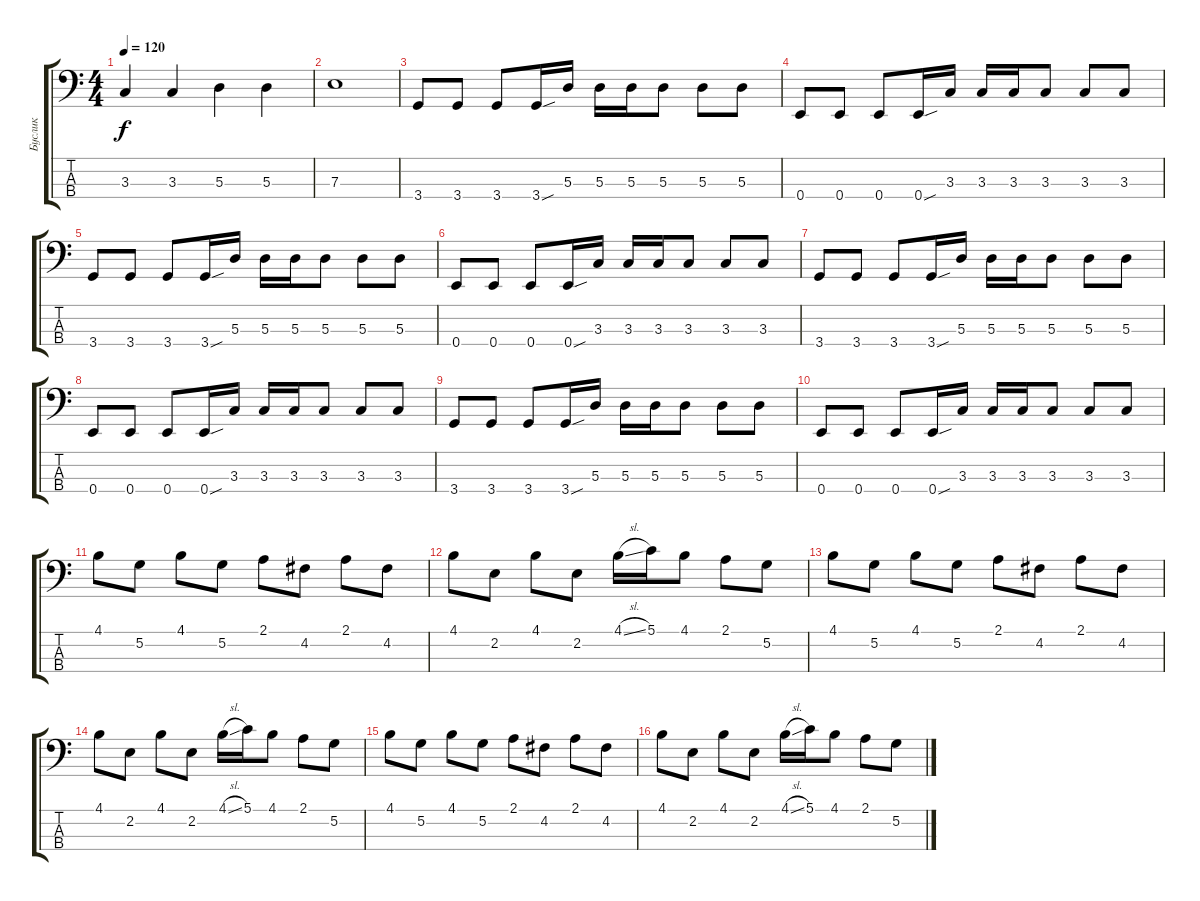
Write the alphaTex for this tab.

\track ("Буслик" "Буслик") {instrument electricbasspick}
\staff {score tabs}
\tuning (G2 D2 A1 E1) {hide}
\ts (4 4)
\tempo 120
\clef f4
\ks c
3.3.4{dy f} 3.3.4 5.3.4 5.3.4 |
7.3.1 |
3.4.8 3.4.8 3.4.8 3.4{sou}.16 5.3.16 5.3.16 5.3.16 5.3.8 5.3.8 5.3.8 |
0.4.8 0.4.8 0.4.8 0.4{sou}.16 3.3.16 3.3.16 3.3.16 3.3.8 3.3.8 3.3.8 |
3.4.8 3.4.8 3.4.8 3.4{sou}.16 5.3.16 5.3.16 5.3.16 5.3.8 5.3.8 5.3.8 |
0.4.8 0.4.8 0.4.8 0.4{sou}.16 3.3.16 3.3.16 3.3.16 3.3.8 3.3.8 3.3.8 |
3.4.8 3.4.8 3.4.8 3.4{sou}.16 5.3.16 5.3.16 5.3.16 5.3.8 5.3.8 5.3.8 |
0.4.8 0.4.8 0.4.8 0.4{sou}.16 3.3.16 3.3.16 3.3.16 3.3.8 3.3.8 3.3.8 |
3.4.8 3.4.8 3.4.8 3.4{sou}.16 5.3.16 5.3.16 5.3.16 5.3.8 5.3.8 5.3.8 |
0.4.8 0.4.8 0.4.8 0.4{sou}.16 3.3.16 3.3.16 3.3.16 3.3.8 3.3.8 3.3.8 |
4.1.8 5.2.8 4.1.8 5.2.8 2.1.8 4.2.8 2.1.8 4.2.8 |
4.1.8 2.2.8 4.1.8 2.2.8 4.1{sl}.16 5.1.16 4.1.8 2.1.8 5.2.8 |
4.1.8 5.2.8 4.1.8 5.2.8 2.1.8 4.2.8 2.1.8 4.2.8 |
4.1.8 2.2.8 4.1.8 2.2.8 4.1{sl}.16 5.1.16 4.1.8 2.1.8 5.2.8 |
4.1.8 5.2.8 4.1.8 5.2.8 2.1.8 4.2.8 2.1.8 4.2.8 |
4.1.8 2.2.8 4.1.8 2.2.8 4.1{sl}.16 5.1.16 4.1.8 2.1.8 5.2.8
